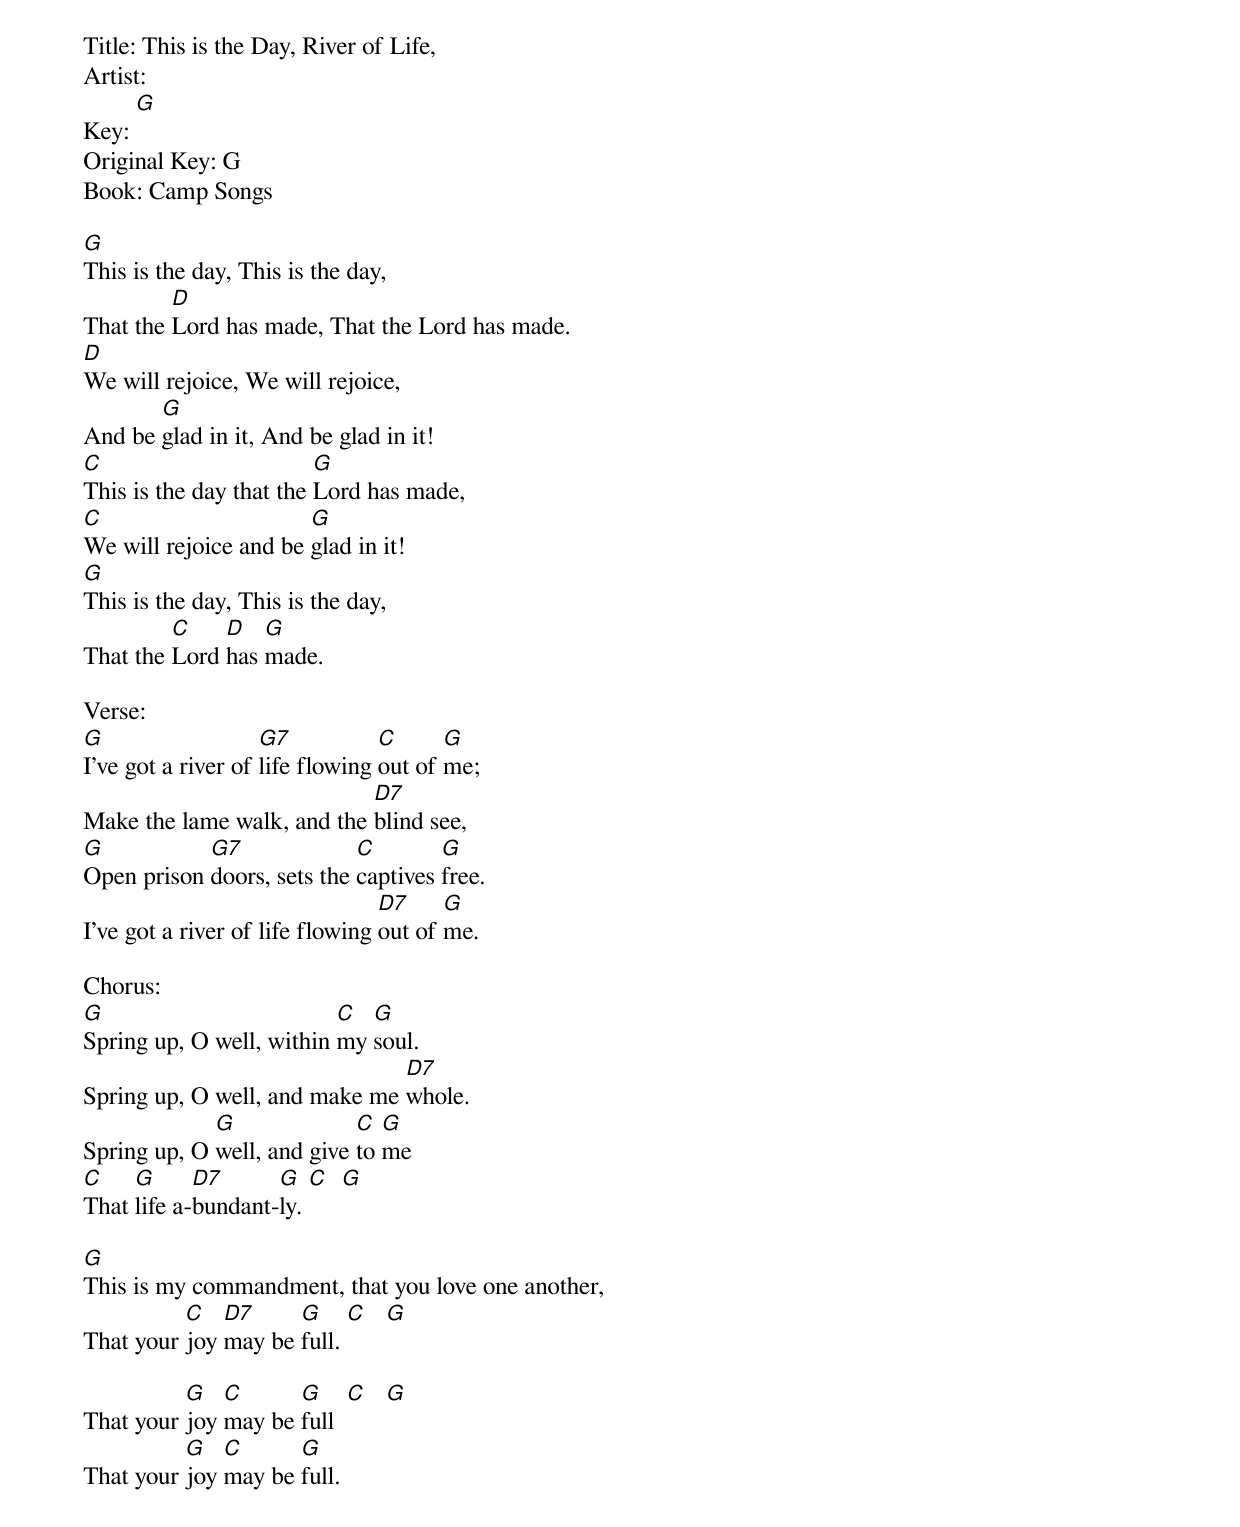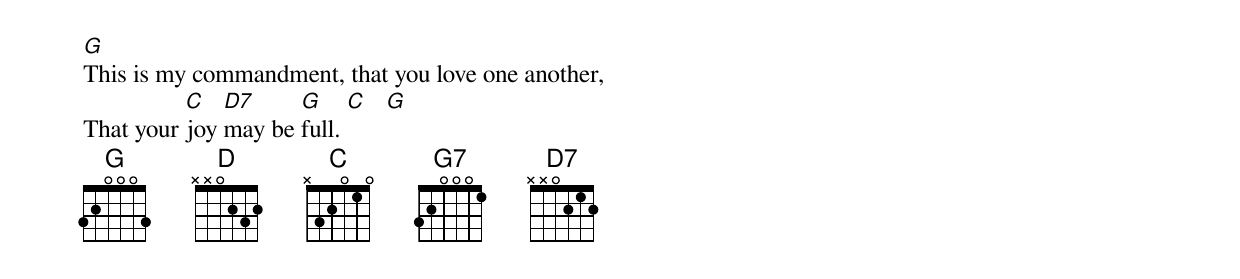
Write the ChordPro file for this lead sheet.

Title: This is the Day, River of Life,
Artist:
Key: [G]
Original Key: G
Book: Camp Songs

[G]This is the day, This is the day,
That the [D]Lord has made, That the Lord has made.
[D]We will rejoice, We will rejoice,
And be [G]glad in it, And be glad in it!
[C]This is the day that the [G]Lord has made,
[C]We will rejoice and be [G]glad in it!
[G]This is the day, This is the day,
That the [C]Lord [D]has [G]made.

Verse:
[G]I've got a river of [G7]life flowing [C]out of [G]me;
Make the lame walk, and the [D7]blind see,
[G]Open prison [G7]doors, sets the [C]captives [G]free.
I've got a river of life flowing [D7]out of [G]me.

Chorus:
[G]Spring up, O well, within [C]my [G]soul.
Spring up, O well, and make me [D7]whole.
Spring up, O [G]well, and give [C]to [G]me
[C]That [G]life a-[D7]bundant-[G]ly. [C]  [G]

[G]This is my commandment, that you love one another,
That your [C]joy [D7]may be [G]full. [C]   [G]

That your [G]joy [C]may be [G]full  [C]   [G]
That your [G]joy [C]may be [G]full.

[G]This is my commandment, that you love one another,
That your [C]joy [D7]may be [G]full. [C]   [G]
